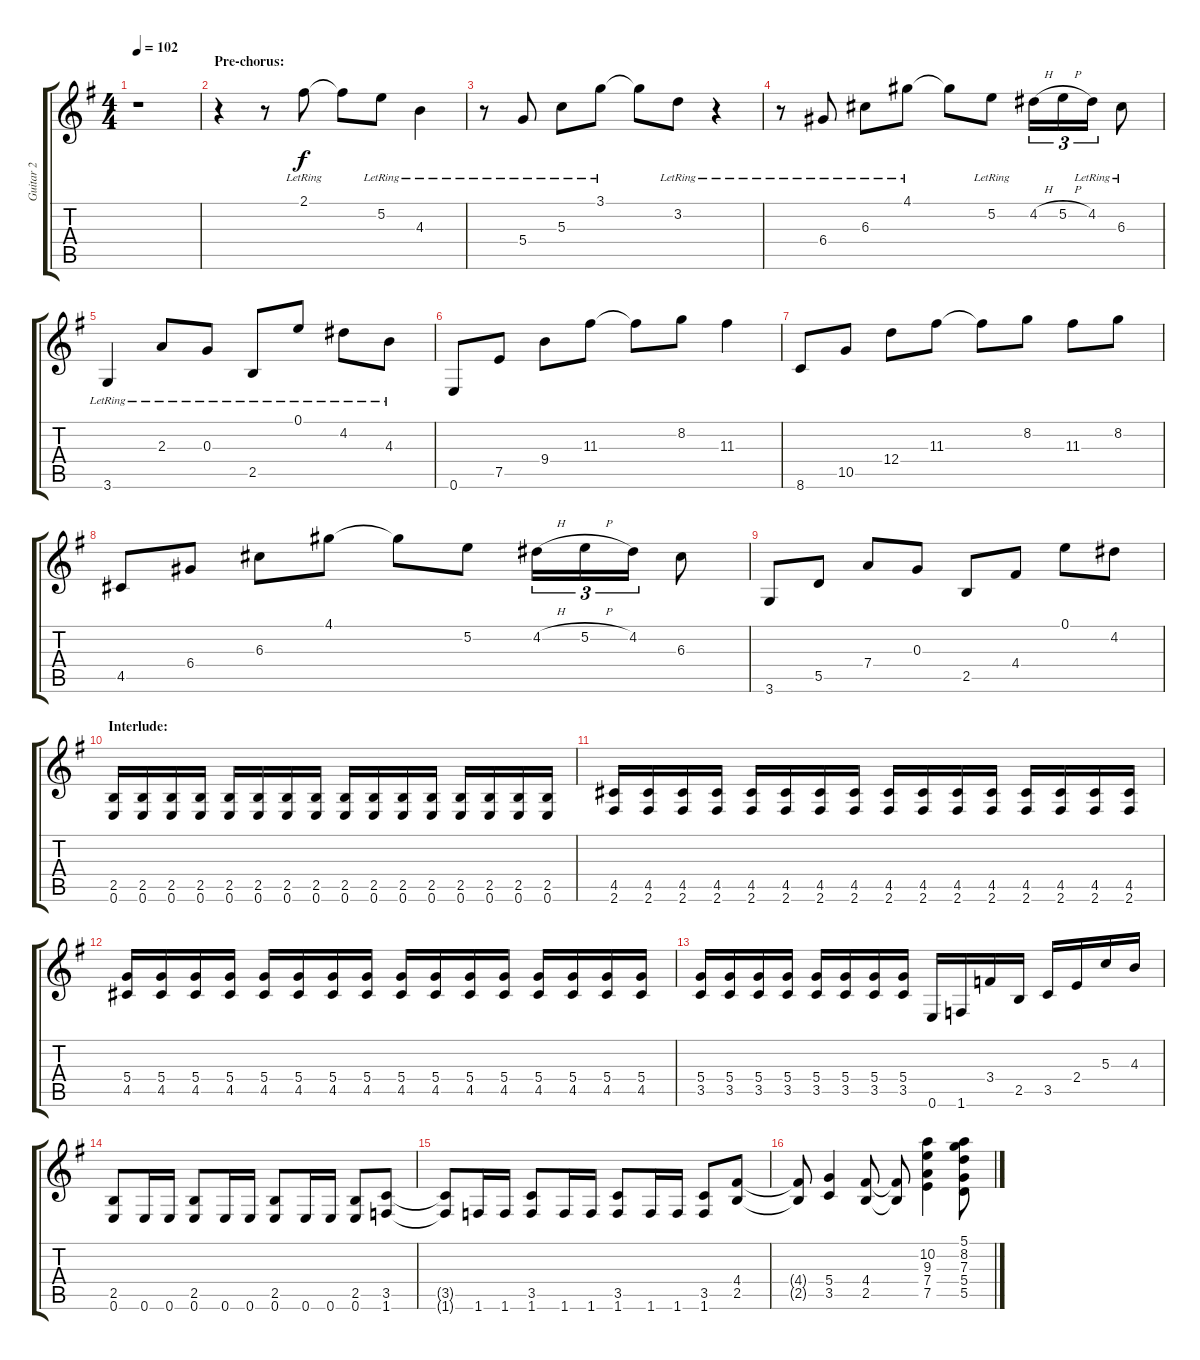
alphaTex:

\track ("Guitar 2" "Guitar 2") {instrument acousticguitarsteel}
\staff {score tabs}
\tuning (E4 B3 G3 D3 A2 E2) {hide}
\ts (4 4)
\tempo 102
\clef g2
\ks g
r.1{dy f} |
\section ("" "Pre-chorus:")
\ks eminor
r.4 r.8 2.1{lr}.8 2.1{t}.8 5.2{lr}.8 4.3{lr}.4 |
r.8 5.4{lr}.8 5.3{lr}.8 3.1{lr}.8 3.1{t}.8 3.2{lr}.8 r.4 |
r.8 6.4{lr}.8 6.3{lr}.8 4.1{lr}.8 4.1{t}.8 5.2{lr}.8 4.2{h}.16{tu (3 2)} 5.2{h}.16{tu (3 2)} 4.2{lr}.16{tu (3 2)} 6.3{lr}.8 |
3.6{lr}.4 2.3{lr}.8 0.3{lr}.8 2.5{lr}.8 0.1{lr}.8 4.2{lr}.8 4.3{lr}.8 |
0.6.8 7.5.8 9.4.8 11.3.8 11.3{t}.8 8.2.8 11.3.4 |
8.6.8 10.5.8 12.4.8 11.3.8 11.3{t}.8 8.2.8 11.3.8 8.2.8 |
4.5.8 6.4.8 6.3.8 4.1.8 4.1{t}.8 5.2.8 4.2{h}.16{tu (3 2)} 5.2{h}.16{tu (3 2)} 4.2.16{tu (3 2)} 6.3.8 |
3.6.8 5.5.8 7.4.8 0.3.8 2.5.8 4.4.8 0.1.8 4.2.8 |
\section ("" "Interlude:")
(2.5 0.6).16{volume 9 instrument overdrivenguitar} (2.5 0.6).16 (2.5 0.6).16 (2.5 0.6).16 (2.5 0.6).16 (2.5 0.6).16 (2.5 0.6).16 (2.5 0.6).16 (2.5 0.6).16 (2.5 0.6).16 (2.5 0.6).16 (2.5 0.6).16 (2.5 0.6).16 (2.5 0.6).16 (2.5 0.6).16 (2.5 0.6).16 |
(4.5 2.6).16 (4.5 2.6).16 (4.5 2.6).16 (4.5 2.6).16 (4.5 2.6).16 (4.5 2.6).16 (4.5 2.6).16 (4.5 2.6).16 (4.5 2.6).16 (4.5 2.6).16 (4.5 2.6).16 (4.5 2.6).16 (4.5 2.6).16 (4.5 2.6).16 (4.5 2.6).16 (4.5 2.6).16 |
(5.4 4.5).16 (5.4 4.5).16 (5.4 4.5).16 (5.4 4.5).16 (5.4 4.5).16 (5.4 4.5).16 (5.4 4.5).16 (5.4 4.5).16 (5.4 4.5).16 (5.4 4.5).16 (5.4 4.5).16 (5.4 4.5).16 (5.4 4.5).16 (5.4 4.5).16 (5.4 4.5).16 (5.4 4.5).16 |
(5.4 3.5).16 (5.4 3.5).16 (5.4 3.5).16 (5.4 3.5).16 (5.4 3.5).16 (5.4 3.5).16 (5.4 3.5).16 (5.4 3.5).16 0.6.16 1.6.16 3.4.16 2.5.16 3.5.16 2.4.16 5.3.16 4.3.16 |
(2.5 0.6).8 0.6.16 0.6.16 (2.5 0.6).8 0.6.16 0.6.16 (2.5 0.6).8 0.6.16 0.6.16 (2.5 0.6).8 (3.5 1.6).8 |
(3.5{t} 1.6{t}).8 1.6.16 1.6.16 (3.5 1.6).8 1.6.16 1.6.16 (3.5 1.6).8 1.6.16 1.6.16 (3.5 1.6).8 (4.4 2.5).8 |
(4.4{t} 2.5{t}).8 (5.4 3.5).4 (4.4 2.5).8 (4.4{t} 2.5{t}).8 (10.2 9.3 7.4 7.5).4 (5.1 8.2 7.3 5.4 5.5).8
